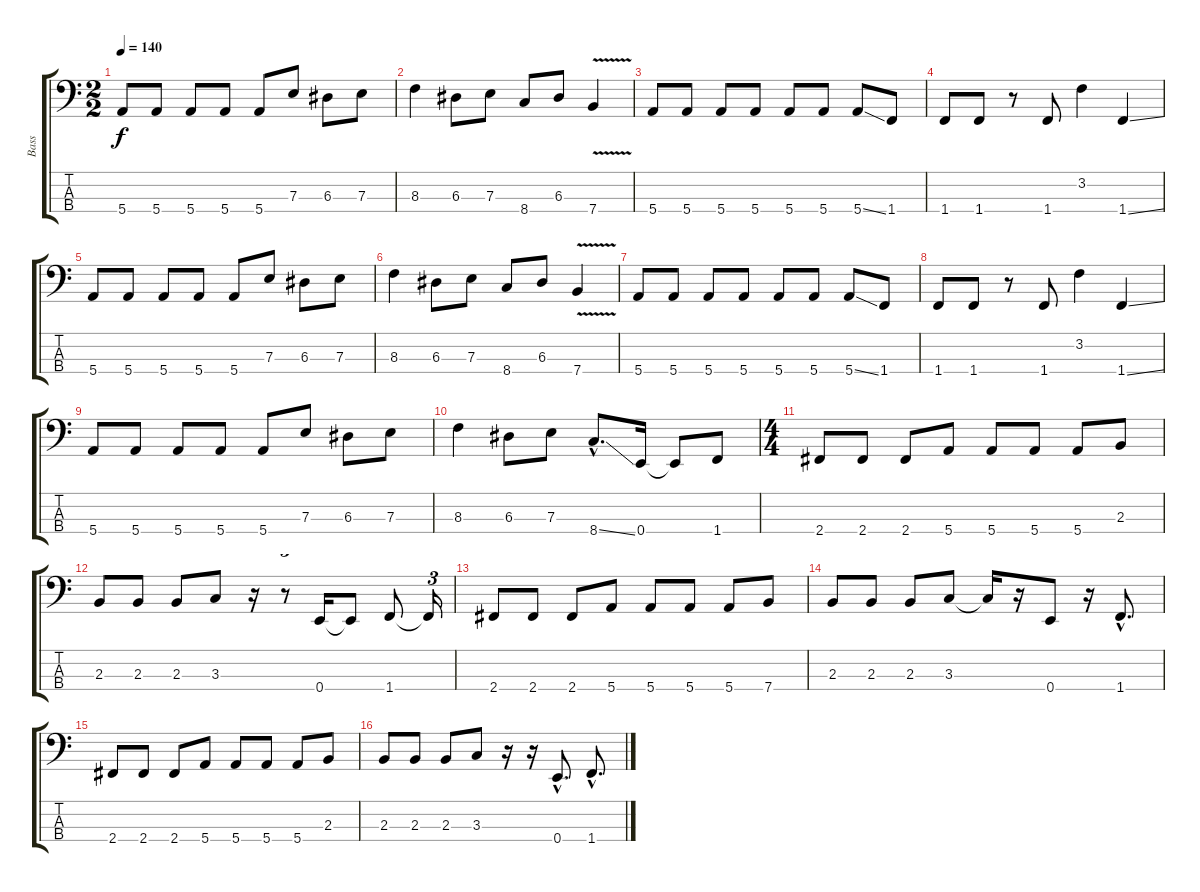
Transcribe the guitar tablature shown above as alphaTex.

\track ("Bass" "Bass") {instrument electricbasspick}
\staff {score tabs}
\tuning (G2 D2 A1 E1) {hide}
\ts (2 2)
\tempo 140
\clef f4
\ks c
5.4.8{dy f} 5.4.8 5.4.8 5.4.8 5.4.8 7.3.8 6.3.8 7.3.8 |
8.3.4 6.3.8 7.3.8 8.4.8 6.3.8 7.4{v}.4 |
5.4.8 5.4.8 5.4.8 5.4.8 5.4.8 5.4.8 5.4{ss}.8 1.4.8 |
1.4.8 1.4.8 r.8 1.4.8 3.2.4 1.4{ss}.4 |
5.4.8 5.4.8 5.4.8 5.4.8 5.4.8 7.3.8 6.3.8 7.3.8 |
8.3.4 6.3.8 7.3.8 8.4.8 6.3.8 7.4{v}.4 |
5.4.8 5.4.8 5.4.8 5.4.8 5.4.8 5.4.8 5.4{ss}.8 1.4.8 |
1.4.8 1.4.8 r.8 1.4.8 3.2.4 1.4{ss}.4 |
5.4.8 5.4.8 5.4.8 5.4.8 5.4.8 7.3.8 6.3.8 7.3.8 |
8.3.4 6.3.8 7.3.8 8.4{ss hac}.8{d} 0.4.16 0.4{t}.8 1.4.8 |
\ts (4 4)
2.4.8 2.4.8 2.4.8 5.4.8 5.4.8 5.4.8 5.4.8 2.3.8 |
2.3.8 2.3.8 2.3.8 3.3.8 r.16 r.8{tu (3 2)} 0.4.16 0.4{t}.8 1.4.8 1.4{t}.16{tu (3 2)} |
2.4.8 2.4.8 2.4.8 5.4.8 5.4.8 5.4.8 5.4.8 7.4.8 |
2.3.8 2.3.8 2.3.8 3.3.8 3.3{t}.16 r.16 0.4.8 r.16 1.4{hac}.8{d} |
2.4.8 2.4.8 2.4.8 5.4.8 5.4.8 5.4.8 5.4.8 2.3.8 |
2.3.8 2.3.8 2.3.8 3.3.8 r.16 r.16 0.4{hac}.8{d} 1.4{hac}.8{d}
